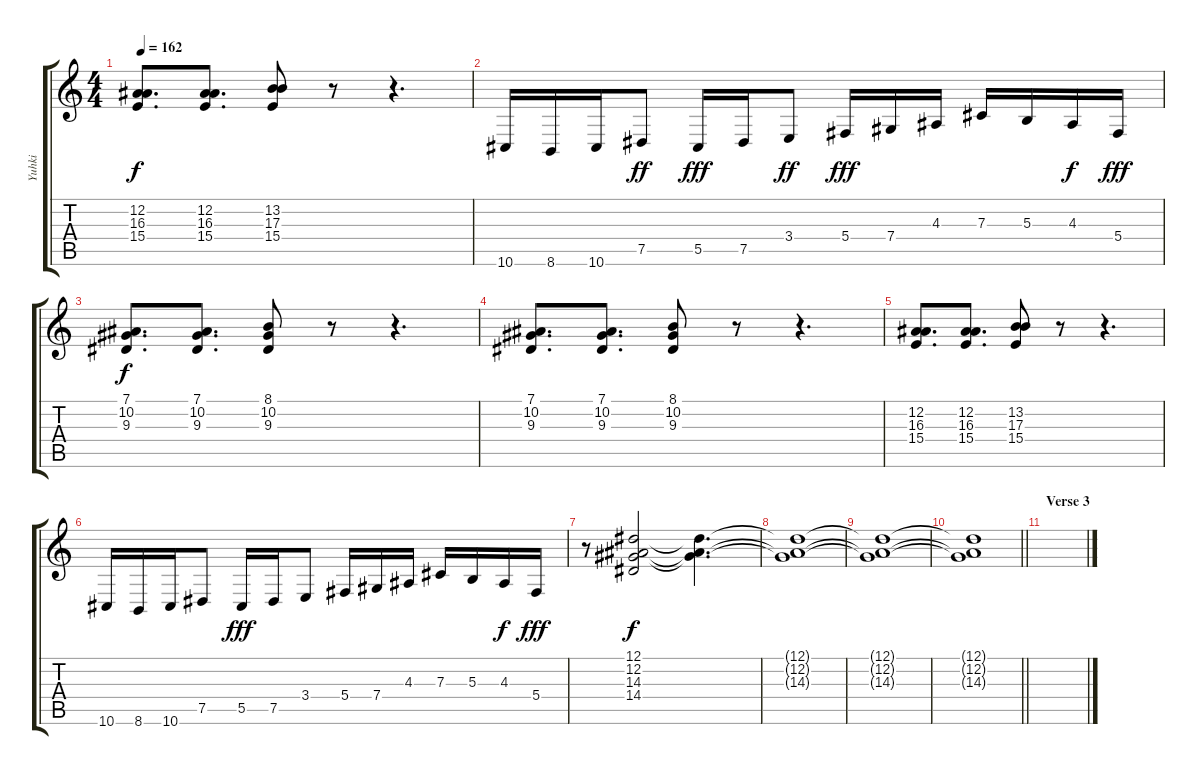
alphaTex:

\track ("Yuhki" "Yuhki") {instrument stringensemble1}
\staff {score tabs}
\tuning (Eb4 Bb3 Gb3 Db3 Ab2 Eb2) {hide}
\ts (4 4)
\tempo 162
\clef g2
\ks c
(12.2 16.3 15.4).8{d dy f} (12.2 16.3 15.4).8{d} (13.2 17.3 15.4).8 r.8 r.4{d} |
10.6.16 8.6.16 10.6.16 7.5.8{dy ff} 5.5.16{dy fff} 7.5.16 3.4.8{dy ff} 5.4.16{dy fff} 7.4.16 4.3.16 7.3.16 5.3.16 4.3.16{dy f} 5.4.16{dy fff} |
(7.1 10.2 9.3).8{d dy f} (7.1 10.2 9.3).8{d} (8.1 10.2 9.3).8 r.8 r.4{d} |
(7.1 10.2 9.3).8{d} (7.1 10.2 9.3).8{d} (8.1 10.2 9.3).8 r.8 r.4{d} |
(12.2 16.3 15.4).8{d} (12.2 16.3 15.4).8{d} (13.2 17.3 15.4).8 r.8 r.4{d} |
10.6.16 8.6.16 10.6.16 7.5.8 5.5.16{dy fff} 7.5.16 3.4.8 5.4.16 7.4.16 4.3.16 7.3.16 5.3.16 4.3.16{dy f} 5.4.16{dy fff} |
r.8 (12.1 12.2 14.3 14.4).2{dy f} (12.1{t} 12.2{t} 14.3{t}).4{d} |
(12.1{t} 12.2{t} 14.3{t}).1 |
(12.1{t} 12.2{t} 14.3{t}).1 |
\barLineRight lightlight
(12.1{t} 12.2{t} 14.3{t}).1 |
\section ("" "Verse 3")
